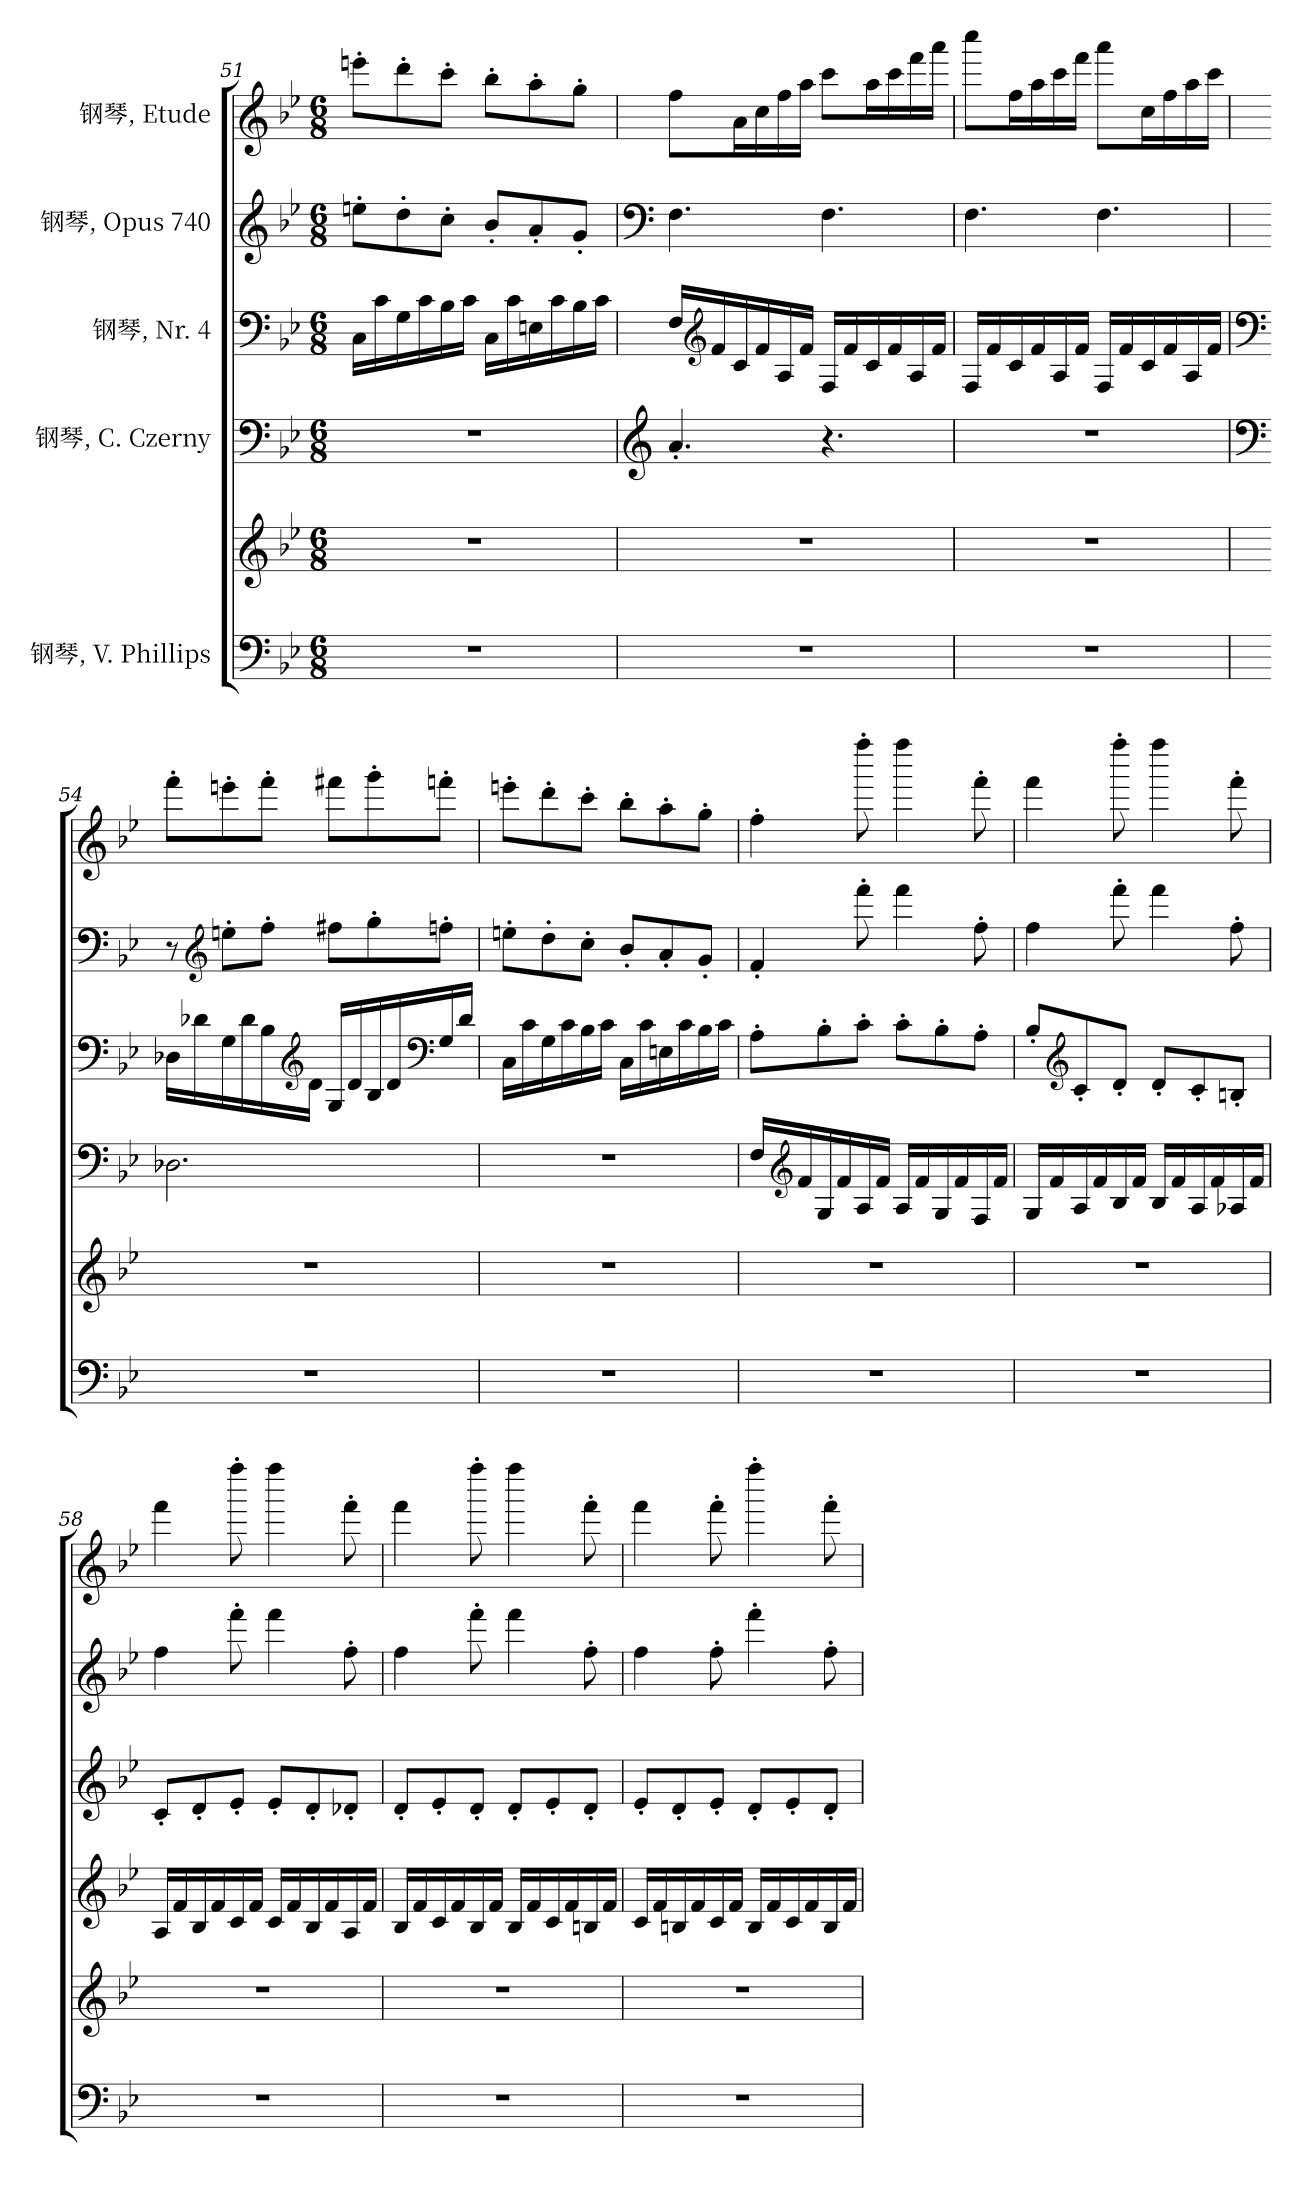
**kern	**kern	**kern	**kern	**kern	**kern
*part5	*part5	*part4	*part3	*part2	*part1
*staff6	*staff5	*staff4	*staff3	*staff2	*staff1
*I"钢琴, V. Phillips	*	*I"钢琴, C. Czerny	*I"钢琴, Nr. 4	*I"钢琴, Opus 740	*I"钢琴, Etude
*clefF4	*clefG2	*clefF4	*clefF4	*clefG2	*clefG2
*k[b-e-]	*k[b-e-]	*k[b-e-]	*k[b-e-]	*k[b-e-]	*k[b-e-]
*M6/8	*M6/8	*M6/8	*M6/8	*M6/8	*M6/8
=51	=51	=51	=51	=51	=51
2.r	2.r	2.r	16C\LL	8een'\L	8eeen'\L
.	.	.	16c\	.	.
.	.	.	16G\	8dd'\	8ddd'\
.	.	.	16c\	.	.
.	.	.	16B-\	8cc'\J	8ccc'\J
.	.	.	16c\JJ	.	.
*	*	*	*	*	*MM145
.	.	.	16C\LL	8b-'/L	8bb-'\L
.	.	.	16c\	.	.
.	.	.	16En\	8a'/	8aa'\
.	.	.	16c\	.	.
.	.	.	16B-\	8g'/J	8gg'\J
.	.	.	16c\JJ	.	.
!!LO:LB:g=z
=52	=52	=52	=52	=52	=52
*	*	*clefG2	*	*clefF4	*
*	*	*	*	*	*MM146
2.r	2.r	4.a'/	16F/LL	4.F\	8ff\L
*	*	*	*clefG2	*	*
.	.	.	16f/	.	.
.	.	.	16c/	.	16a\L
.	.	.	16f/	.	16cc\
.	.	.	16A/	.	16ff\
.	.	.	16f/JJ	.	16aa\JJ
.	.	4.r	16F/LL	4.F\	8ccc\L
.	.	.	16f/	.	.
.	.	.	16c/	.	16aa\L
.	.	.	16f/	.	16ccc\
.	.	.	16A/	.	16fff\
.	.	.	16f/JJ	.	16aaa\JJ
=53	=53	=53	=53	=53	=53
2.r	2.r	2.r	16F/LL	4.F\	8cccc\L
.	.	.	16f/	.	.
.	.	.	16c/	.	16ff\L
.	.	.	16f/	.	16aa\
.	.	.	16A/	.	16ccc\
.	.	.	16f/JJ	.	16fff\JJ
.	.	.	16F/LL	4.F\	8aaa\L
.	.	.	16f/	.	.
*	*	*	*	*	*MM145
.	.	.	16c/	.	16cc\L
.	.	.	16f/	.	16ff\
.	.	.	16A/	.	16aa\
.	.	.	16f/JJ	.	16ccc\JJ
!!LO:PB:g=z
=54	=54	=54	=54	=54	=54
*	*	*clefF4	*clefF4	*	*
2.r	2.r	2.D-X\	16D-X\LL	8r	8fff'\L
.	.	.	16d-X\	.	.
*	*	*	*	*clefG2	*
.	.	.	16G\	8een'\L	8eeen'\
.	.	.	16d-\	.	.
.	.	.	16B-\	8ff'\J	8fff'\J
*	*	*	*clefG2	*	*
.	.	.	16d-\JJ	.	.
.	.	.	16G/LL	8ff#X\L	8fff#X\L
.	.	.	16d-/	.	.
.	.	.	16B-/	8gg'\	8ggg'\
.	.	.	16d-/	.	.
*	*	*	*clefF4	*	*
.	.	.	16G/	8ffn'\J	8fffn'\J
.	.	.	16d-/JJ	.	.
=55	=55	=55	=55	=55	=55
2.r	2.r	2.r	16C\LL	8een'\L	8eeen'\L
.	.	.	16c\	.	.
.	.	.	16G\	8dd'\	8ddd'\
.	.	.	16c\	.	.
.	.	.	16B-\	8cc'\J	8ccc'\J
.	.	.	16c\JJ	.	.
*	*	*	*	*	*MM146
.	.	.	16C\LL	8b-'/L	8bb-'\L
.	.	.	16c\	.	.
.	.	.	16En\	8a'/	8aa'\
.	.	.	16c\	.	.
.	.	.	16B-\	8g'/J	8gg'\J
.	.	.	16c\JJ	.	.
!!LO:LB:g=z
=56	=56	=56	=56	=56	=56
2.r	2.r	16F/LL	8A'\L	4f'/	4ff'\
*	*	*clefG2	*	*	*
.	.	16f/	.	.	.
.	.	16G/	8B-'\	.	.
.	.	16f/	.	.	.
*	*	*	*	*	*MM148
.	.	16A/	8c'\J	8fff'\	8ffff'\
.	.	16f/JJ	.	.	.
.	.	16A/LL	8c'\L	4fff\	4ffff\
.	.	16f/	.	.	.
.	.	16G/	8B-'\	.	.
.	.	16f/	.	.	.
.	.	16F/	8A'\J	8ff'\	8fff'\
.	.	16f/JJ	.	.	.
=57	=57	=57	=57	=57	=57
2.r	2.r	16G/LL	8B-'/L	4ff\	4fff\
.	.	16f/	.	.	.
*	*	*	*clefG2	*	*
.	.	16A/	8c'/	.	.
.	.	16f/	.	.	.
.	.	16B-/	8d'/J	8fff'\	8ffff'\
.	.	16f/JJ	.	.	.
.	.	16B-/LL	8d'/L	4fff\	4ffff\
.	.	16f/	.	.	.
.	.	16A/	8c'/	.	.
.	.	16f/	.	.	.
.	.	16A-X/	8Bn'/J	8ff'\	8fff'\
.	.	16f/JJ	.	.	.
=58	=58	=58	=58	=58	=58
2.r	2.r	16A/LL	8c'/L	4ff\	4fff\
.	.	16f/	.	.	.
.	.	16B-/	8d'/	.	.
.	.	16f/	.	.	.
.	.	16c/	8e-'/J	8fff'\	8ffff'\
.	.	16f/JJ	.	.	.
.	.	16c/LL	8e-'/L	4fff\	4ffff\
.	.	16f/	.	.	.
.	.	16B-/	8d'/	.	.
.	.	16f/	.	.	.
.	.	16A/	8d-X'/J	8ff'\	8fff'\
.	.	16f/JJ	.	.	.
!!LO:PB:g=z
=59	=59	=59	=59	=59	=59
2.r	2.r	16B-/LL	8d'/L	4ff\	4fff\
.	.	16f/	.	.	.
.	.	16c/	8e-'/	.	.
.	.	16f/	.	.	.
.	.	16B-/	8d'/J	8fff'\	8ffff'\
.	.	16f/JJ	.	.	.
.	.	16B-/LL	8d'/L	4fff\	4ffff\
.	.	16f/	.	.	.
.	.	16c/	8e-'/	.	.
.	.	16f/	.	.	.
.	.	16Bn/	8d'/J	8ff'\	8fff'\
.	.	16f/JJ	.	.	.
=60	=60	=60	=60	=60	=60
2.r	2.r	16c/LL	8e-'/L	4ff\	4fff\
.	.	16f/	.	.	.
.	.	16Bn/	8d'/	.	.
.	.	16f/	.	.	.
.	.	16c/	8e-'/J	8ff'\	8fff'\
.	.	16f/JJ	.	.	.
.	.	16B/LL	8d'/L	4fff'\	4ffff'\
.	.	16f/	.	.	.
.	.	16c/	8e-'/	.	.
.	.	16f/	.	.	.
*	*	*	*	*	*MM145
.	.	16B/	8d'/J	8ff'\	8fff'\
.	.	16f/JJ	.	.	.
=	=	=	=	=	=
*-	*-	*-	*-	*-	*-
